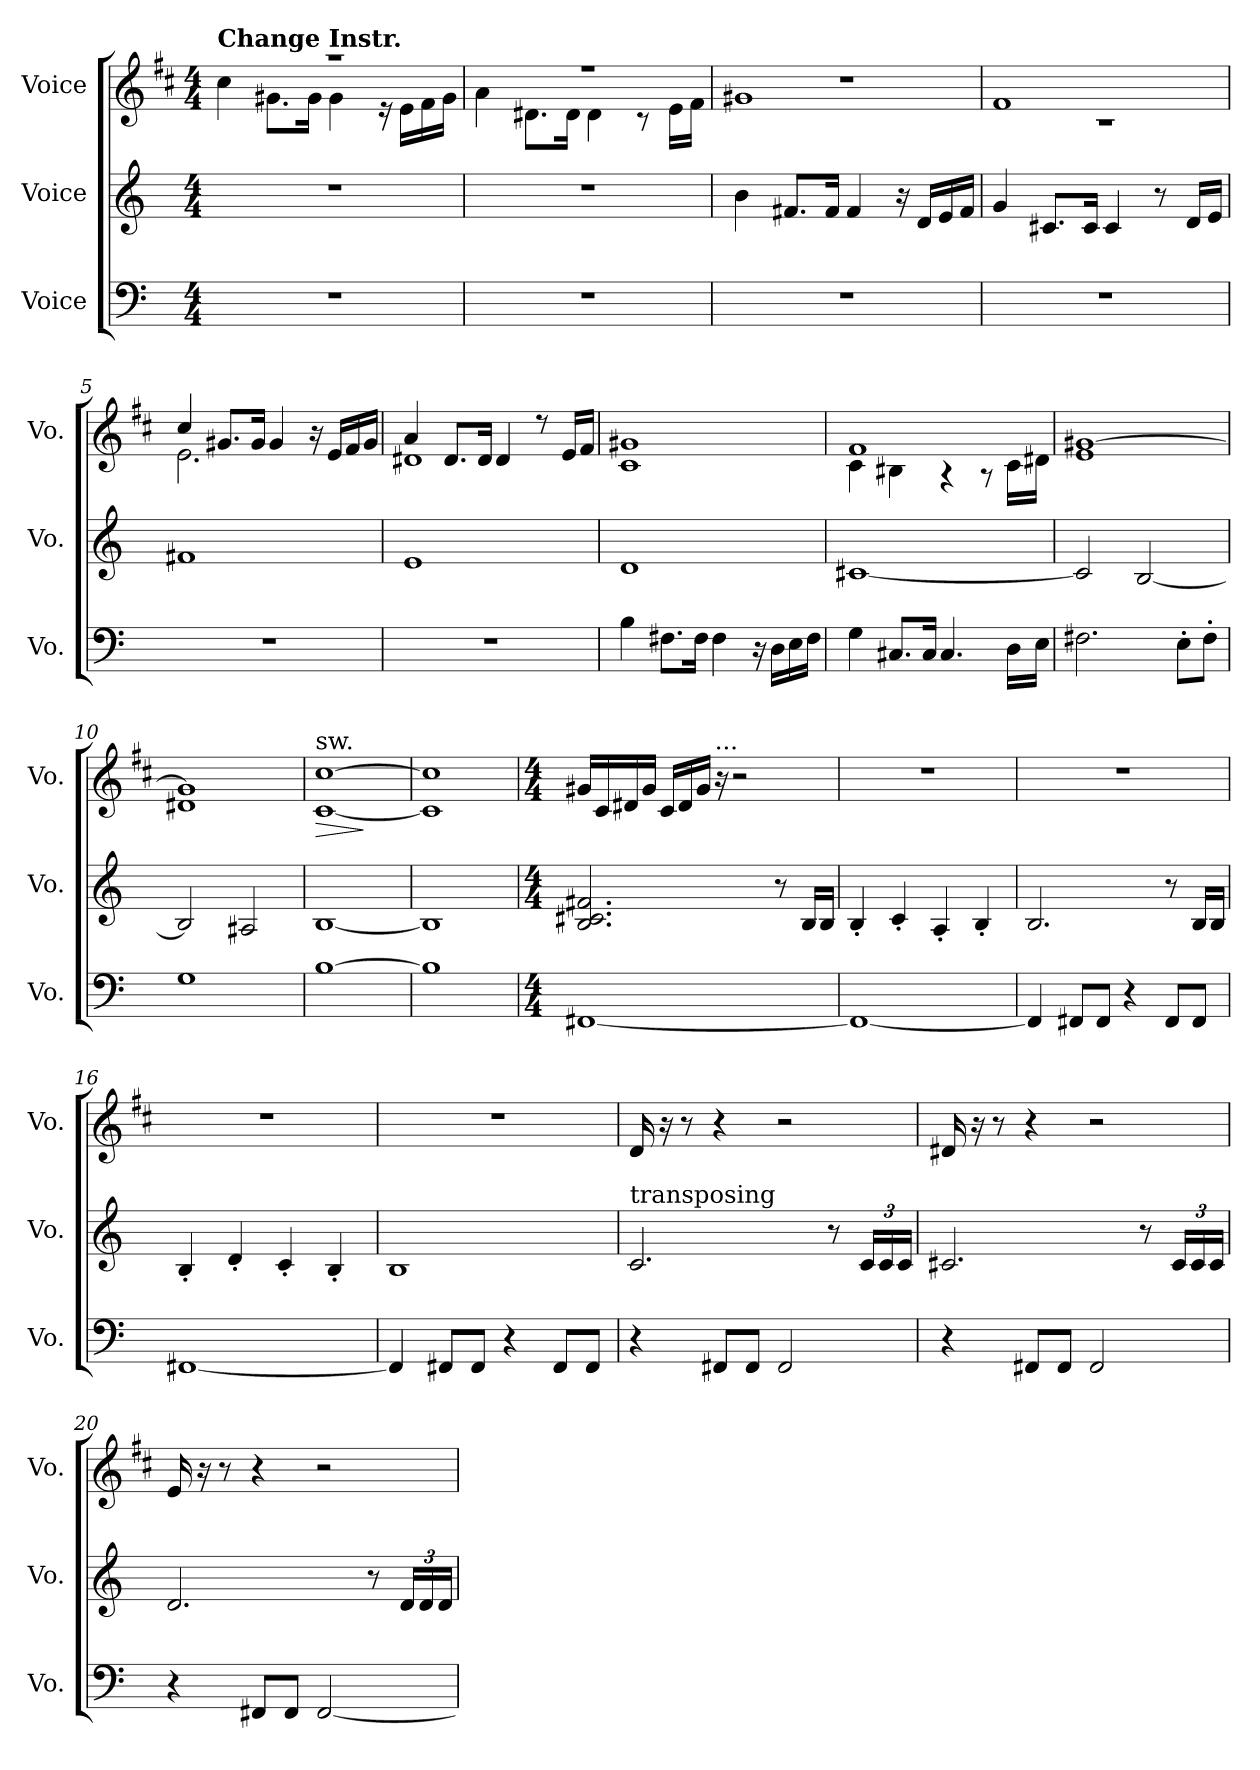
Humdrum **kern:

**kern	**kern	**kern	**dynam
*part3	*part2	*part1	*part1
*staff3	*staff2	*staff1	*staff1
*I"Voice	*I"Voice	*I"Voice	*
*I'Vo.	*I'Vo.	*I'Vo.	*
*clefF4	*clefG2	*clefG2	*
*	*	*ITrd1c2	*
*k[]	*k[]	*k[]	*
*M4/4	*M4/4	*M4/4	*
*MM100	*MM100	*MM100	*
=1	=1	=1	=1
*	*	*^	*
!	!	!LO:TX:a:B:t=Change Instr.	!	!
1r	1r	1r	4b\	.
.	.	.	8.f#X\L	.
.	.	.	16f#\Jk	.
.	.	.	4f#\	.
.	.	.	16r	.
.	.	.	16d\LL	.
.	.	.	16e\	.
.	.	.	16f#\JJ	.
=2	=2	=2	=2	=2
1r	1r	1r	4g\	.
.	.	.	8.c#X\L	.
.	.	.	16c#\Jk	.
.	.	.	4c#\	.
.	.	.	8r	.
.	.	.	16d\LL	.
.	.	.	16e\JJ	.
=3	=3	=3	=3	=3
1r	4b\	1r	1f#X	.
.	8.f#X/L	.	.	.
.	16f#/Jk	.	.	.
.	4f#/	.	.	.
.	16r	.	.	.
.	16d/LL	.	.	.
.	16e/	.	.	.
.	16f#/JJ	.	.	.
=4	=4	=4	=4	=4
1r	4g/	1e	1r	.
.	8.c#X/L	.	.	.
.	16c#/Jk	.	.	.
.	4c#/	.	.	.
.	8r	.	.	.
.	16d/LL	.	.	.
.	16e/JJ	.	.	.
!!LO:LB:g=z	!!
=5	=5	=5	=5	=5
1r	1f#X	4b/	2.d\	.
.	.	8.f#X/L	.	.
.	.	16f#/Jk	.	.
.	.	4f#/	.	.
.	.	16r	4ryy	.
.	.	16d/LL	.	.
.	.	16e/	.	.
.	.	16f#/JJ	.	.
=6	=6	=6	=6	=6
1r	1e	4g/	1c#X	.
.	.	8.c#/L	.	.
.	.	16c#/Jk	.	.
.	.	4c#/	.	.
.	.	8r	.	.
.	.	16d/LL	.	.
.	.	16e/JJ	.	.
=7	=7	=7	=7	=7
4B\	1d	1f#X	1B	.
8.F#X\L	.	.	.	.
16F#\Jk	.	.	.	.
4F#\	.	.	.	.
16r	.	.	.	.
16D\LL	.	.	.	.
16E\	.	.	.	.
16F#\JJ	.	.	.	.
=8	=8	=8	=8	=8
4G\	[1c#X	1e	4B\	.
8.C#X/L	.	.	4A#X\	.
16C#/Jk	.	.	.	.
4.C#/	.	.	4r	.
.	.	.	8r	.
16D\LL	.	.	16B\LL	.
16E\JJ	.	.	16c#X\JJ	.
=9	=9	=9	=9	=9
2.F#X\	2c#/]	[1f#X	1d	.
.	[2B/	.	.	.
8E'\L	.	.	.	.
8F#'\J	.	.	.	.
!!LO:LB:g=z	!!
=10	=10	=10	=10	=10
1G	2B/]	1f#]	1c#X	.
.	2A#X/	.	.	.
*	*	*v	*v	*
=11	=11	=11	=11
!	!	!LO:TX:a:t=sw.	!
!	!	!	!LO:HP:b
[1B	[1B	[1B [1b	>
.	.	.	]
=12	=12	=12	=12
1B]	1B]	1B] 1b]	.
=13	=13	=13	=13
*M4/4	*M4/4	*M4/4	*
[1FF#X	2.B/ 2.c#X/ 2.f#X/	16f#X/LL	.
.	.	16B/	.
.	.	16c#X/	.
.	.	16f#/JJ	.
.	.	16B/LL	.
.	.	16c#/	.
.	.	16f#/JJ	.
!	!	!LO:TX:a:t=...	!
.	.	16r	.
.	.	2r	.
.	8r	.	.
.	16B/LL	.	.
.	16B/JJ	.	.
=14	=14	=14	=14
1FF#_	4B'/	1r	.
.	4c'/	.	.
.	4A'/	.	.
.	4B'/	.	.
=15	=15	=15	=15
4FF#/]	2.B/	1r	.
8FF#X/L	.	.	.
8FF#/J	.	.	.
4r	.	.	.
8FF#/L	8r	.	.
8FF#/J	16B/LL	.	.
.	16B/JJ	.	.
!!LO:LB:g=z
=16	=16	=16	=16
[1FF#X	4B'/	1r	.
.	4d'/	.	.
.	4c'/	.	.
.	4B'/	.	.
=17	=17	=17	=17
4FF#/]	1B	1r	.
8FF#X/L	.	.	.
8FF#/J	.	.	.
4r	.	.	.
8FF#/L	.	.	.
8FF#/J	.	.	.
=18	=18	=18	=18
!	!LO:TX:a:t=transposing	!	!
4r	2.c/	16c/	.
.	.	16r	.
.	.	8r	.
8FF#X/L	.	4r	.
8FF#/J	.	.	.
2FF#/	.	2r	.
.	8r	.	.
*	*Xbrackettup	*	*
.	24c/LL	.	.
.	24c/	.	.
.	24c/JJ	.	.
=19	=19	=19	=19
4r	2.c#X/	16c#X/	.
.	.	16r	.
.	.	8r	.
8FF#X/L	.	4r	.
8FF#/J	.	.	.
2FF#/	.	2r	.
.	8r	.	.
.	24c#/LL	.	.
.	24c#/	.	.
.	24c#/JJ	.	.
!!LO:PB:g=z
=20	=20	=20	=20
4r	2.d/	16d/	.
.	.	16r	.
.	.	8r	.
8FF#X/L	.	4r	.
8FF#/J	.	.	.
[2FF#/	.	2r	.
.	8r	.	.
.	24d/LL	.	.
.	24d/	.	.
.	24d/JJ	.	.
=	=	=	=
*-	*-	*-	*-
